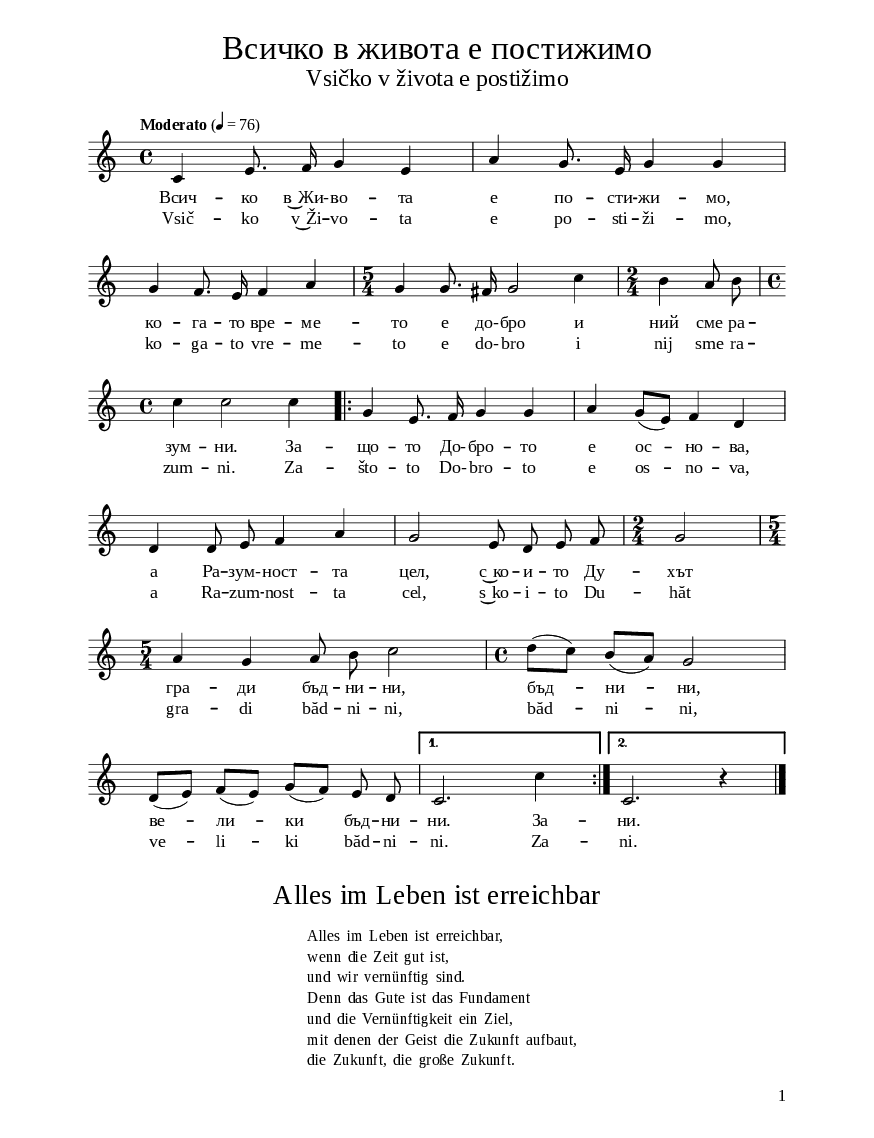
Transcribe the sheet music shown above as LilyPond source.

\version "2.24.2"

% include paper part and global functions
\include "include/globals.ily"

\bookpart {
  \label #'ref100
  \tocItem \markup "Всичко в живота е постижимо – Vsičko v života e postižimo"
  \include "include/bookpart-paper.ily"
  \score {
    \include "include/score-layout.ily"


    \new Voice \absolute  {
      \clef treble
      \key c \major
      \time 4/4
      \tempoFunc "Moderato" 4 "76"
      \autoBeamOff

      \autoBeamOff

      c'4 e'8. f'16 g'4 e' | a'4 g'8. e'16 g'4 g' \break |

      g'4 f'8. e'16 f'4 a' | \time 5/4  g'4 g'8. fis'16 g'2 c''4 | \time 2/4  b'4 a'8 b' \break |

      \time 4/4  c''4 c''2 c''4 \repeat volta 2 {
        g'4 e'8. f'16 g'4 g' | a'4 g'8 ( [e'] ) f'4 d' | \break

        d'4 d'8 e' f'4 a' g'2 e'8 d' e' f' | \time 2/4  g'2 | \break

        \time 5/4  a'4 g' a'8 b' c''2 | \time 4/4  d''8 [( c'' )] b' [( a' )] g'2 \break

        d'8  [( e' )] f' [( e' )] g' [( f' )] e' d'
      } \alternative { { | c'2. c''4 | } {c'2. r4 } } \bar "|."
    }

    \addlyrics {
      Всич -- ко
      "в~Жи-" -- во -- та е по -- сти -- жи -- мо, ко --
      га -- то вре -- ме -- то е "до-" -- бро и ний сме
      ра -- зум -- ни. За -- що -- то "До-" -- бро -- то
      е ос -- но -- ва, а Ра -- "зум-" -- ност -- та
      цел, с~ко -- и -- то Ду -- хът гра -- ди бъд --
      ни -- ни, бъд -- ни -- ни, ве -- ли -- ки бъд --
      ни -- ни. За -- ни.
    }

    \addlyrics {
      Vsič -- ko
      v~Ži -- vo -- ta e po -- sti -- ži -- mo, ko --
      ga -- to vre -- me -- to e "do-" -- bro i nij sme
      ra -- zum -- ni. Za -- što -- to "Do-" -- bro -- to
      e os -- no -- va, a Ra -- zum -- nost -- ta
      cel, s~ko -- i -- to Du -- hăt gra -- di băd --
      ni -- ni, băd -- ni -- ni, ve -- li -- ki băd --
      ni -- ni. Za -- ni.
    }


    \header {
      title = \titleFunc "Всичко в живота е постижимо" "Vsičko v života e postižimo"
    }

    \midi{}

  } % score

 % \markup \dc-two "D.C." "con repitione"
  

  % include foreign translation(s) of the song
 
  \version "2.24.4"

\markup \fill-line { \fontsize #deTitleFontSize "Alles im Leben ist erreichbar" }
\markup \null
\markup \null
\markup \abs-fontsize #11 {
     \fill-line {
  \override #`(baseline-skip . ,deCoupletBaselineSkip)

  \column { 
  \line { " "   Alles im Leben ist erreichbar, }

 \line { " " wenn die Zeit gut ist,  }

 \line { " " und wir vernünftig sind. }

 \line { " " Denn das Gute ist das Fundament  }

 \line { " " und die Vernünftigkeit ein Ziel,  }

 \line { " " mit denen der Geist die Zukunft aufbaut, }

 \line { " " die Zukunft, die große Zukunft. }
       
    }
     }
    
}


} % bookpart
